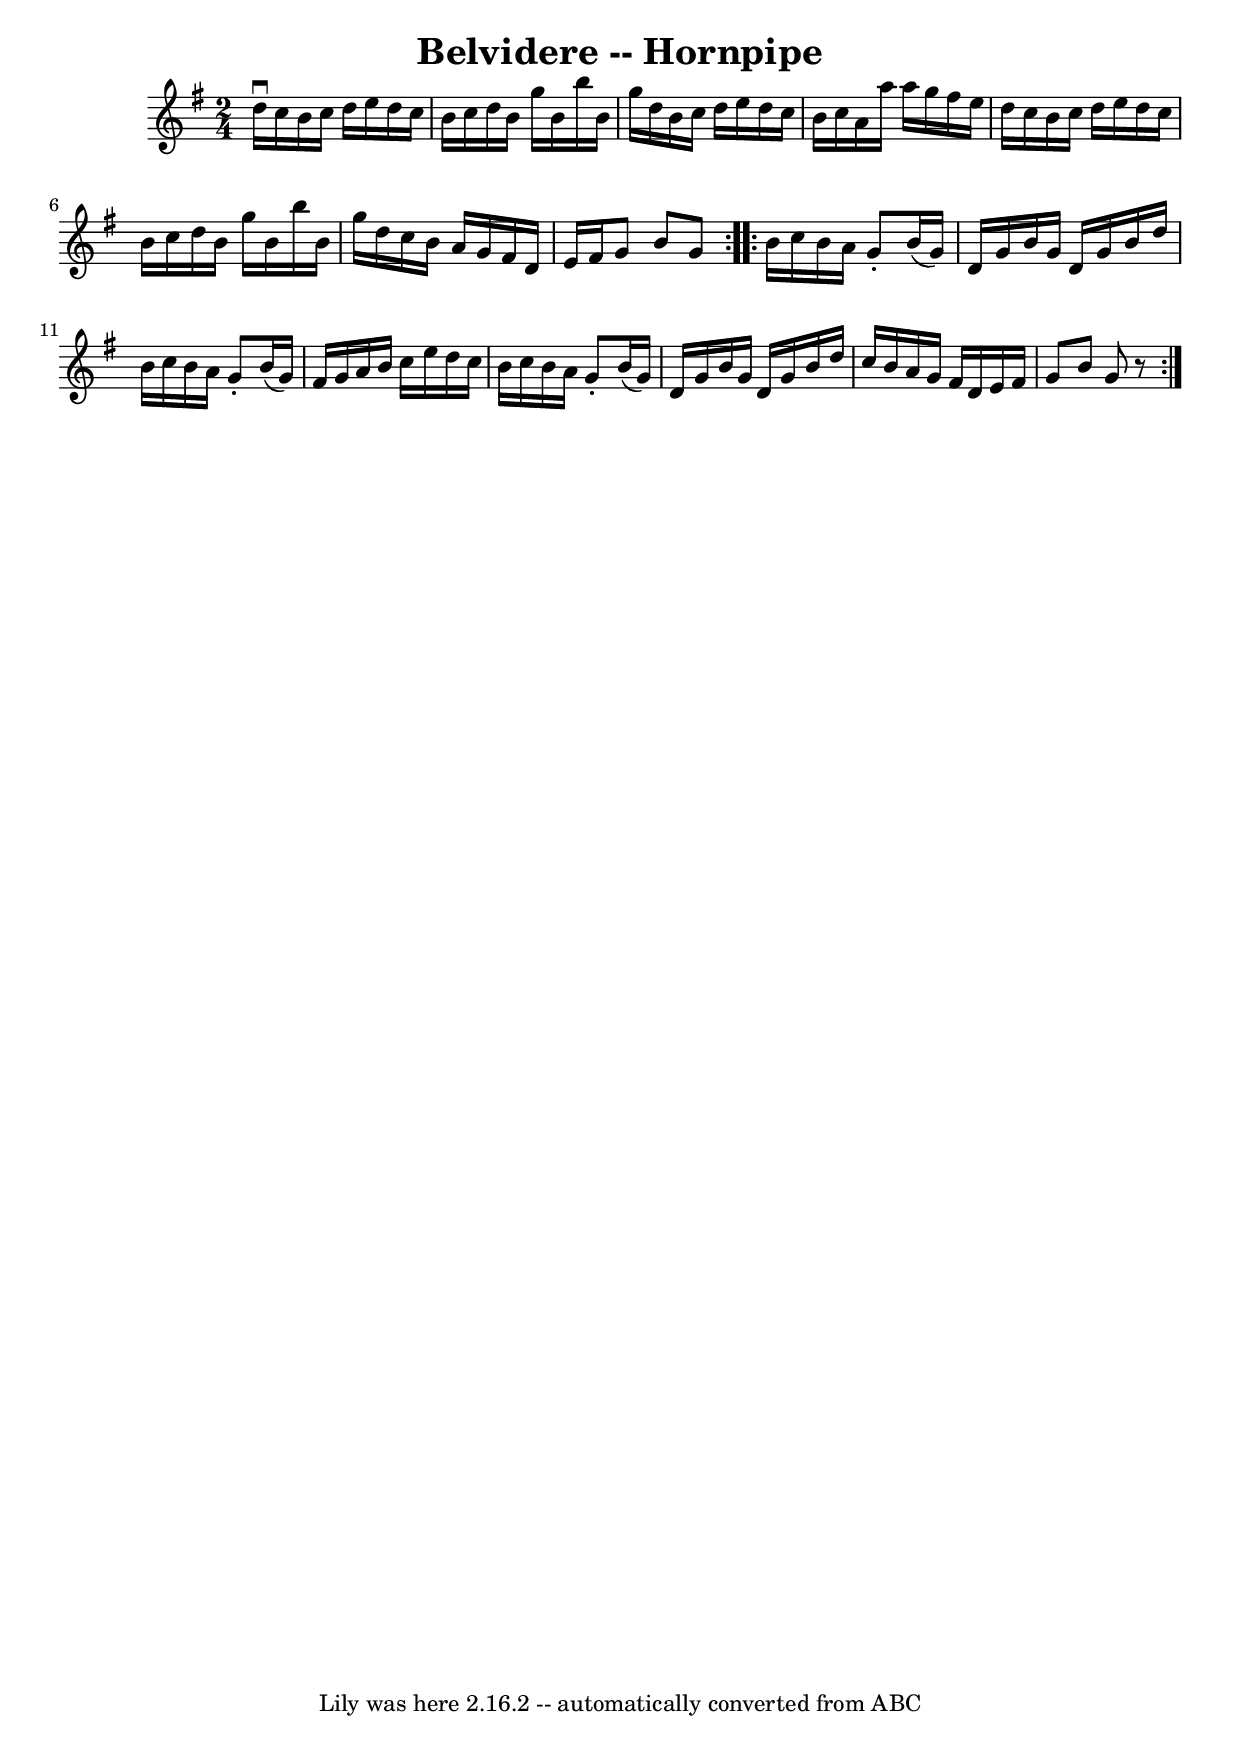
\version "2.16.2"
\include "Mammoth.ily"
\header {
  %% book = "Cole's 1000 Fiddle Tunes"
  crossRefNumber = "1"
  footnotes = ""
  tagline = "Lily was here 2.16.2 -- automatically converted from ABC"
  title = "Belvidere -- Hornpipe"

}
voicedefault =  {



  \repeat volta 2 {

    \time 2/4 
    \key g \major d''16^\downbow c''16  |
    b'16 c''16    
    d''16 e''16 d''16 c''16 b'16 c''16  |
    d''16 b'16    
    g''16 b'16 b''16 b'16 g''16 d''16  |
    b'16 c''16    
    d''16 e''16 d''16 c''16 b'16 c''16  |
    a'16 a''16    
    a''16 g''16 fis''16 e''16 d''16 c''16  |
    b'16    
    c''16 d''16 e''16 d''16 c''16 b'16 c''16  |
    d''16    
    b'16 g''16 b'16 b''16 b'16 g''16 d''16  |
    c''16    
    b'16 a'16 g'16 fis'16 d'16 e'16 fis'16  |
    g'8 b'8 
    g'8  
  }     
  \repeat volta 2 {
    b'16 c''16 b'16 a'16 g'8 -.   
    b'16 (g'16) |
    d'16 g'16 b'16 g'16 d'16 g'16    
    b'16 d''16  |
    b'16 c''16 b'16 a'16 g'8 -. b'16 (
    g'16) |
    fis'16 g'16 a'16 b'16 c''16 e''16 d''16   
    c''16  |
    b'16 c''16 b'16 a'16 g'8 -. b'16 (g'16  
    -) |
    d'16 g'16 b'16 g'16 d'16 g'16 b'16 d''16  
    |
    c''16 b'16 a'16 g'16 fis'16 d'16 e'16 fis'16  
    |
    g'8 b'8 g'8    r8 
  }   

}

\score{
  <<

    \context Staff="default"
    {
      \voicedefault 
      
    }

  >>
  \layout {
    
  }
  \midi {
  }

}
